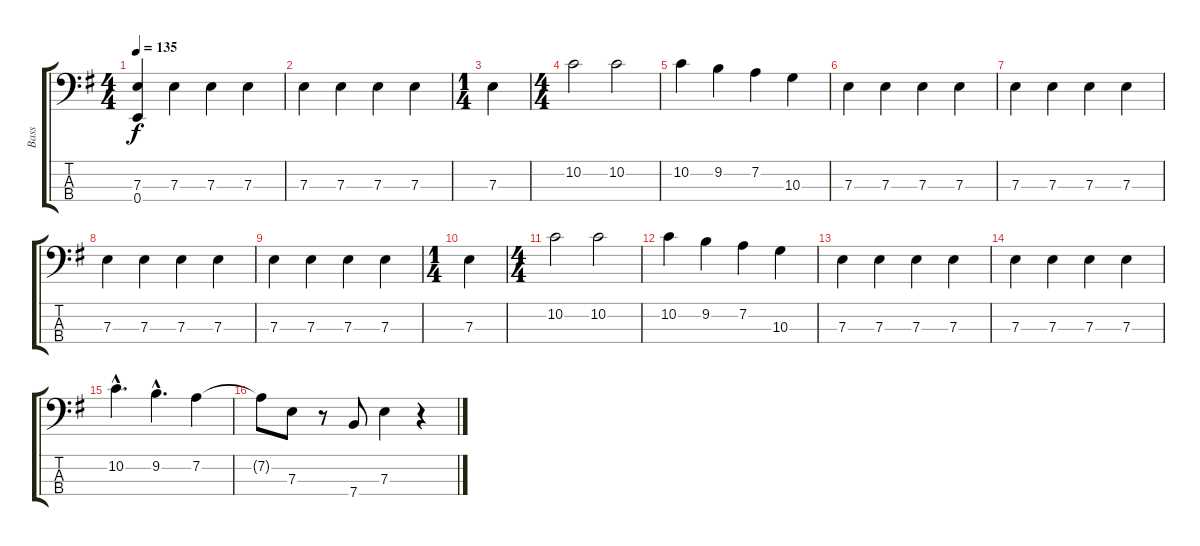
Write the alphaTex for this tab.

\track ("Bass" "Bass") {instrument electricbassfinger}
\staff {score tabs}
\tuning (G2 D2 A1 E1) {hide}
\ts (4 4)
\tempo 135
\clef f4
\ks g
(7.3 0.4).4{dy f} 7.3.4 7.3.4 7.3.4 |
7.3.4 7.3.4 7.3.4 7.3.4 |
\ts (1 4)
7.3.4 |
\ts (4 4)
10.2.2 10.2.2 |
10.2.4 9.2.4 7.2.4 10.3.4 |
7.3.4 7.3.4 7.3.4 7.3.4 |
7.3.4 7.3.4 7.3.4 7.3.4 |
7.3.4 7.3.4 7.3.4 7.3.4 |
7.3.4 7.3.4 7.3.4 7.3.4 |
\ts (1 4)
7.3.4 |
\ts (4 4)
10.2.2 10.2.2 |
10.2.4 9.2.4 7.2.4 10.3.4 |
7.3.4 7.3.4 7.3.4 7.3.4 |
7.3.4 7.3.4 7.3.4 7.3.4 |
10.2{hac}.4{d} 9.2{hac}.4{d} 7.2.4 |
7.2{t}.8 7.3.8 r.8 7.4.8 7.3.4 r.4
